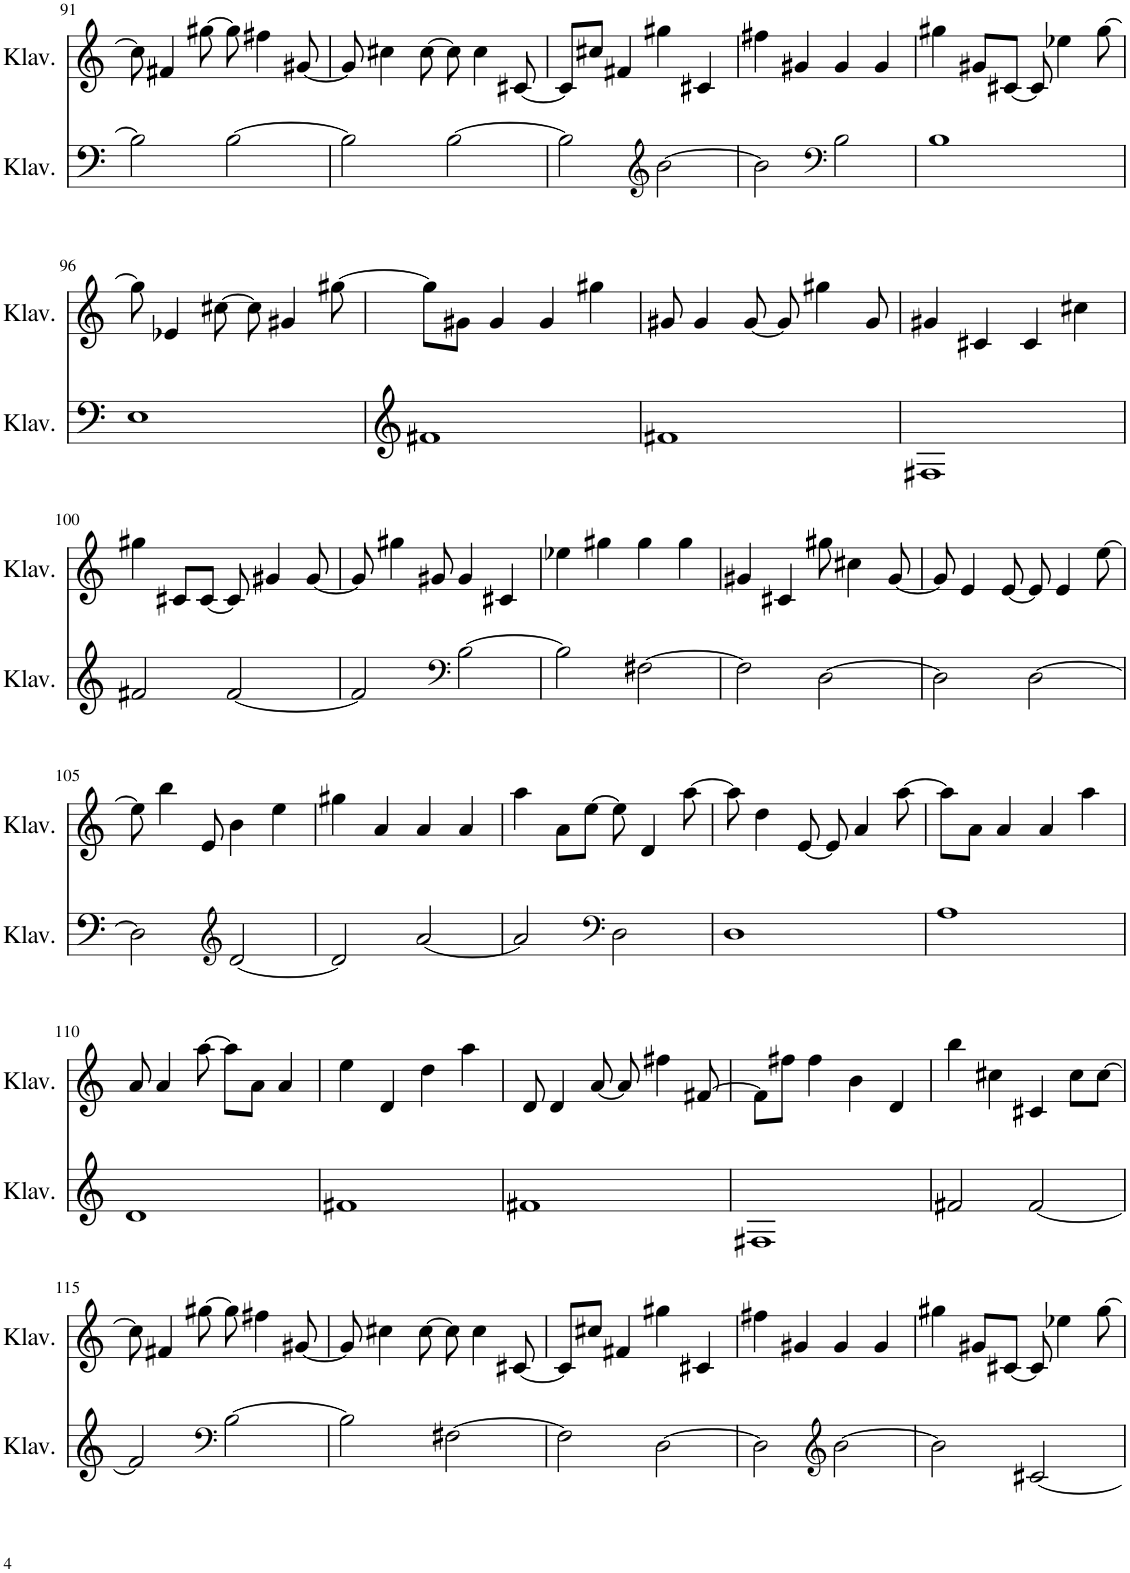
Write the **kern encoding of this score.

**kern	**kern
*part2	*part1
*staff2	*staff1
*I"Klavier	*I"Klavier
*I'Klav.	*I'Klav.
!!LO:PB:g=z
*clefF4	*clefG2
*k[]	*k[]
*M4/4	*M4/4
=91	=91
2B\]	8cc#\]
.	4f#X/
.	[8gg#X\
[2B\	8gg#\]
.	4ff#X\
.	[8g#X/
=92	=92
2B\]	8g#/]
.	4cc#X\
.	[8cc#\
[2B\	8cc#\]
.	4cc#\
.	[8c#X/
=93	=93
2B\]	8c#/L]
.	8cc#X/J
.	4f#X/
*clefG2	*
[2b\	4gg#X\
.	4c#X/
=94	=94
2b\]	4ff#X\
.	4g#X/
*clefF4	*
2B\	4g#/
.	4g#/
=95	=95
1B	4gg#X\
.	8g#X/L
.	[8c#X/J
.	8c#/]
.	4ee-X\
.	[8gg#\
!!LO:LB:g=z
=96	=96
1E	8gg#\]
.	4e-X/
.	[8cc#X\
.	8cc#\]
.	4g#X/
.	[8gg#X\
=97	=97
1f#X	8gg#\L]
.	8g#X\J
.	4g#/
.	4g#/
.	4gg#X\
=98	=98
1f#X	8g#X/
.	4g#/
.	[8g#/
.	8g#/]
.	4gg#X\
.	8g#/
=99	=99
1F#X	4g#X/
.	4c#X/
.	4c#/
.	4cc#X\
!!LO:LB:g=z
=100	=100
2f#X/	4gg#X\
.	8c#X/L
.	[8c#/J
[2f#/	8c#/]
.	4g#X/
.	[8g#/
=101	=101
2f#/]	8g#/]
.	4gg#X\
.	8g#X/
*clefF4	*
[2B\	4g#/
.	4c#X/
=102	=102
2B\]	4ee-X\
.	4gg#X\
[2F#X\	4gg#\
.	4gg#\
=103	=103
2F#\]	4g#X/
.	4c#X/
[2D\	8gg#X\
.	4cc#X\
.	[8g#/
=104	=104
2D\]	8g#/]
.	4e/
.	[8e/
[2D\	8e/]
.	4e/
.	[8ee\
!!LO:LB:g=z
=105	=105
2D\]	8ee\]
.	4bb\
.	8e/
*clefG2	*
[2d/	4b\
.	4ee\
=106	=106
2d/]	4gg#X\
.	4a/
[2a/	4a/
.	4a/
=107	=107
2a/]	4aa\
.	8a\L
.	[8ee\J
*clefF4	*
2D\	8ee\]
.	4d/
.	[8aa\
=108	=108
1D	8aa\]
.	4dd\
.	[8e/
.	8e/]
.	4a/
.	[8aa\
=109	=109
1A	8aa\L]
.	8a\J
.	4a/
.	4a/
.	4aa\
!!LO:LB:g=z
=110	=110
1d	8a/
.	4a/
.	[8aa\
.	8aa\L]
.	8a\J
.	4a/
=111	=111
1f#X	4ee\
.	4d/
.	4dd\
.	4aa\
=112	=112
1f#X	8d/
.	4d/
.	[8a/
.	8a/]
.	4ff#X\
.	[8f#X/
=113	=113
1F#X	8f#\L]
.	8ff#X\J
.	4ff#\
.	4b\
.	4d/
=114	=114
2f#X/	4bb\
.	4cc#X\
[2f#/	4c#X/
.	8cc#\L
.	[8cc#\J
!!LO:LB:g=z
=115	=115
2f#/]	8cc#\]
.	4f#X/
.	[8gg#X\
*clefF4	*
[2B\	8gg#\]
.	4ff#X\
.	[8g#X/
=116	=116
2B\]	8g#/]
.	4cc#X\
.	[8cc#\
[2F#X\	8cc#\]
.	4cc#\
.	[8c#X/
=117	=117
2F#\]	8c#/L]
.	8cc#X/J
.	4f#X/
[2D\	4gg#X\
.	4c#X/
=118	=118
2D\]	4ff#X\
.	4g#X/
*clefG2	*
[2b\	4g#/
.	4g#/
=119	=119
2b\]	4gg#X\
.	8g#X/L
.	[8c#X/J
[2c#X/	8c#/]
.	4ee-X\
.	[8gg#\
=	=
*-	*-
